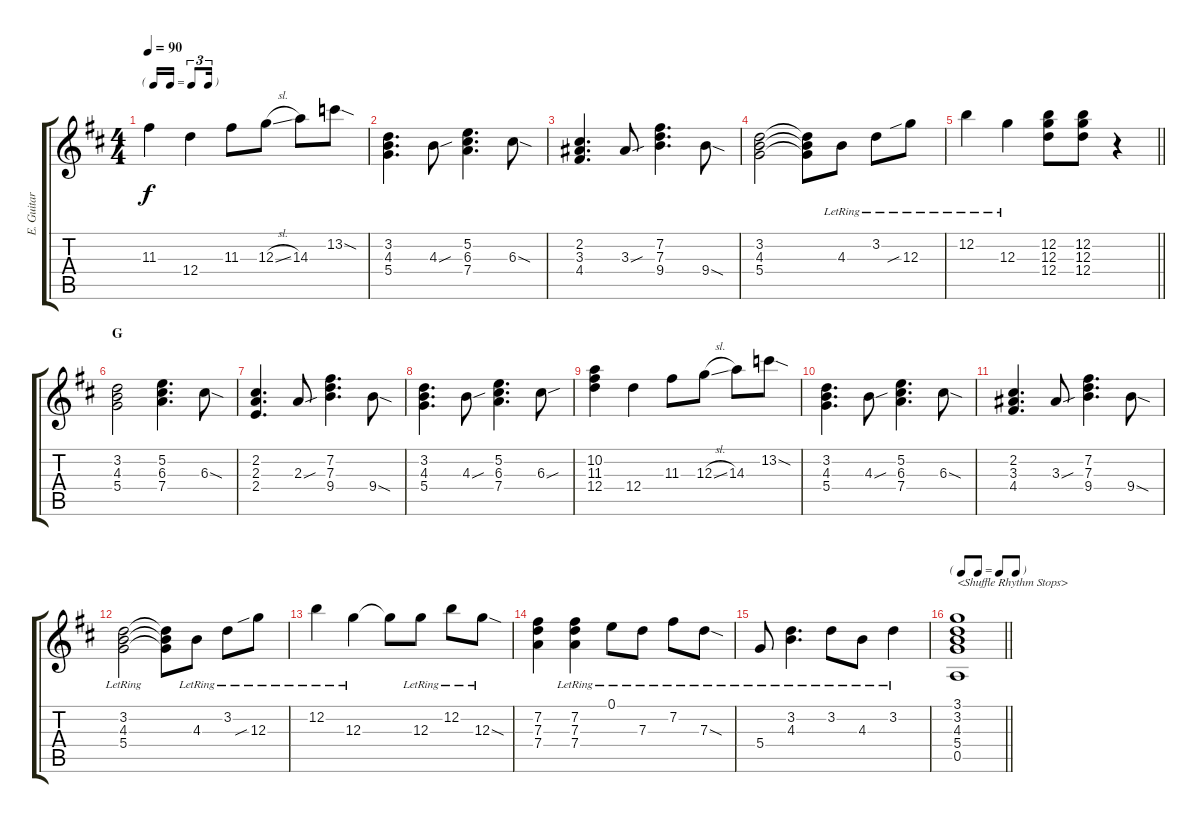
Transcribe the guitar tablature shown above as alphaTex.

\track ("E. Guitar I" "E. Guitar ") {instrument electricguitarjazz}
\staff {score tabs}
\tuning (E4 B3 G3 D3 A2 E2) {hide}
\ts (4 4)
\tf triplet16th
\tempo 90
\clef g2
\ks d
11.3.4{dy f} 12.4.4 11.3.8 12.3{sl}.8 14.3.8 13.2{sod}.8 |
(3.2 4.3 5.4).4{d} 4.3{sou}.8 (5.2 6.3 7.4).4{d} 6.3{sod}.8 |
(2.2 3.3 4.4).4{d} 3.3{sou}.8 (7.2 7.3 9.4).4{d} 9.4{sod}.8 |
(3.2 4.3 5.4).2 (3.2{t} 4.3{t} 5.4{t}).8 4.3{lr}.8 3.2{lr}.8 12.3{sib lr}.8 |
\barLineRight lightlight
12.2{lr}.4 12.3{lr}.4 (12.2 12.3 12.4).8 (12.2 12.3 12.4).8 r.4 |
\section ("" "G")
(3.2 4.3 5.4).2 (5.2 6.3 7.4).4{d} 6.3{sod}.8 |
(2.2 2.3 2.4).4{d} 2.3{sou}.8 (7.2 7.3 9.4).4{d} 9.4{sod}.8 |
(3.2 4.3 5.4).4{d} 4.3{sou}.8 (5.2 6.3 7.4).4{d} 6.3{sou}.8 |
(10.2 11.3 12.4).4 12.4.4 11.3.8 12.3{sl}.8 14.3.8 13.2{sod}.8 |
(3.2 4.3 5.4).4{d} 4.3{sou}.8 (5.2 6.3 7.4).4{d} 6.3{sod}.8 |
(2.2 3.3 4.4).4{d} 3.3{sou}.8 (7.2 7.3 9.4).4{d} 9.4{sod}.8 |
(3.2{lr} 4.3{lr} 5.4{lr}).2 (3.2{t} 4.3{t} 5.4{t}).8 4.3{lr}.8 3.2{lr}.8 12.3{sib lr}.8 |
12.2{lr}.4 12.3{lr}.4 12.3{t}.8 12.3{lr}.8 12.2{lr}.8 12.3{sod lr}.8 |
(7.2 7.3 7.4).4 (7.2{lr} 7.3{lr} 7.4{lr}).4 0.1{lr}.8 7.3{lr}.8 7.2{lr}.8 7.3{sod lr}.8 |
5.4{lr}.8 (3.2{lr} 4.3{lr}).4{d} 3.2{lr}.8 4.3{lr}.8 3.2{lr}.4 |
\tf none
\barLineRight lightlight
(3.1 3.2 4.3 5.4 0.5).1{txt "<Shuffle Rhythm Stops>"}
